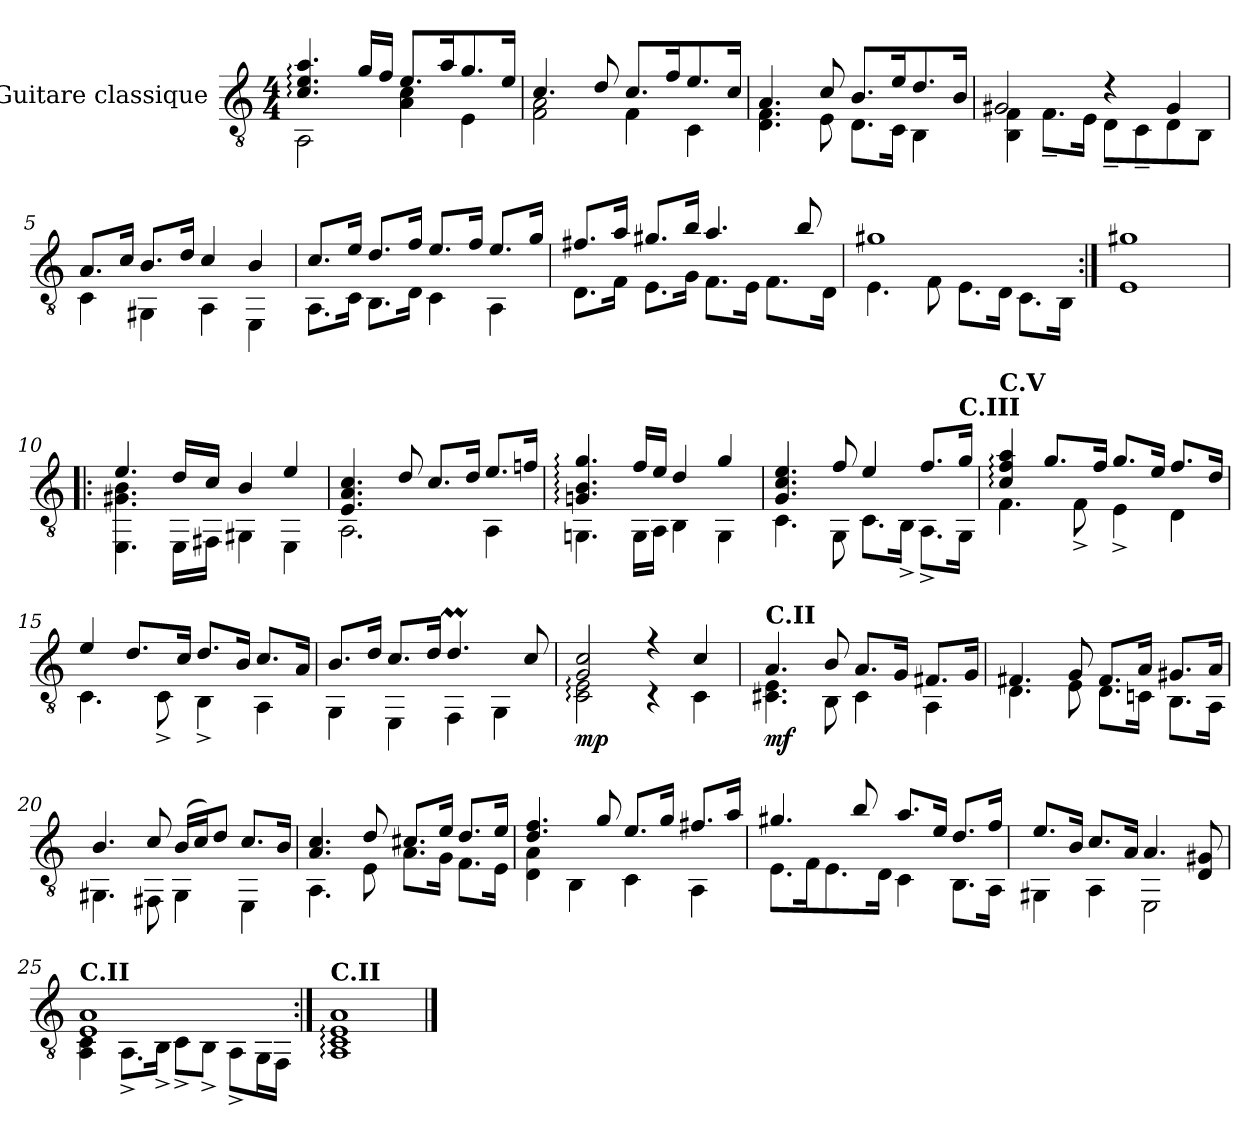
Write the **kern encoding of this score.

**kern	**dynam
*part1	*part1
*staff1	*staff1
*I"Guitare classique	*
*I'Guit.	*
*clefGv2	*
*k[]	*
*M4/4	*
*MM70	*
=1	=1
*^	*
4.c/: 4.e/: 4.a/:	2AA\	.
16g/LL	.	.
16f/JJ	.	.
8.e/L	4A\ 4c\	.
16a/K	.	.
8.g/	4E\	.
16e/Jk	.	.
=2	=2	=2
4.c/	2F\ 2A\	.
8d/	.	.
8.c/L	4F\	.
16f/K	.	.
8.e/	4C\	.
16c/Jk	.	.
=3	=3	=3
4.A/	4.D\ 4.F\	.
8c/	8E\	.
8.B/L	8.D\L	.
16e/K	16C\Jk	.
8.d/	4BB\	.
16B/Jk	.	.
=4	=4	=4
2G#X/	4BB\ 4F\	.
.	8.F~\L	.
.	16E\Jk	.
4r	8D~\L	.
.	8C~\	.
4G#/	8D\	.
.	8BB\J	.
!!LO:LB:g=z	!!
=5	=5	=5
8.A/L	4C\	.
16c/Jk	.	.
8.B/L	4GG#X\	.
16d/Jk	.	.
4c/	4AA\	.
4B/	4EE\	.
=6	=6	=6
8.c/L	8.AA\L	.
16e/Jk	16C\Jk	.
8.d/L	8.BB\L	.
16f/Jk	16D\Jk	.
8.e/L	4C\	.
16f/Jk	.	.
8.e/L	4AA\	.
16g/Jk	.	.
=7	=7	=7
8.f#X/L	8.D\L	.
16a/Jk	16F\Jk	.
8.g#X/L	8.E\L	.
16b/Jk	16G\Jk	.
4.a/	8.F\L	.
.	16E\Jk	.
.	8.F\L	.
8b/	.	.
.	16D\Jk	.
=8	=8	=8
1g#X	4.E\	.
.	8F\	.
.	8.E\L	.
.	16D\Jk	.
.	8.C\L	.
.	16BB\Jk	.
!!LO:LB:g=z	!!
=9:|!	=9:|!	=9:|!
1g#X	1E	.
=10!|:	=10!|:	=10!|:
4.e/	4.EE\ 4.G#X\ 4.B\	.
16d/LL	16EE\LL	.
16c/JJ	16FF#X\JJ	.
4B/	4GG#X\	.
4e/	4EE\	.
=11	=11	=11
4.E/ 4.A/ 4.c/	2.AA\	.
8d/	.	.
8.c/L	.	.
16d/Jk	.	.
8.e/L	4AA\	.
16fn/Jk	.	.
=12	=12	=12
4.Gn/: 4.B/: 4.g/:	4.GGn\	.
16f/LL	16GG\LL	.
16e/JJ	16AA\JJ	.
4d/	4BB\	.
4g/	4GG\	.
!!LO:LB:g=z	!!
=13	=13	=13
4.G/ 4.c/ 4.e/	4.C\	.
8f/	8GG\	.
4e/	8.C\L	.
.	16BB^\Jk	.
8.f/L	8.AA^\L	.
!LO:TX:a:B:t=C.III	!	!
16g/Jk	16GG\Jk	.
=14	=14	=14
!LO:TX:a:B:t=C.V	!	!
4c/: 4f/: 4a/:	4.F\	.
8.g/L	.	.
.	8F^\	.
16f/Jk	.	.
8.g/L	4E^\	.
16e/Jk	.	.
8.f/L	4D\	.
16d/Jk	.	.
=15	=15	=15
4e/	4.C\	.
8.d/L	.	.
.	8C^\	.
16c/Jk	.	.
8.d/L	4BB^\	.
16B/Jk	.	.
8.c/L	4AA\	.
16A/Jk	.	.
=16	=16	=16
8.B/L	4GG\	.
16d/Jk	.	.
8.c/L	4EE\	.
16d/Jk	.	.
4.dM/	4FF\	.
.	4GG\	.
8c/	.	.
!!LO:LB:g=z	!!
=17	=17	=17
!	!	!LO:DY:b
2G/ 2c/	2C\: 2E\:	mp
4r	4r	.
4c/	4C\	.
=18	=18	=18
!LO:TX:a:B:t=C.II	!	!
!	!	!LO:DY:b
4.A/	4.C#X\ 4.E\	mf
8B/	8BB\	.
8.A/L	4C#\	.
16G/Jk	.	.
8.F#X/L	4AA\	.
16G/Jk	.	.
=19	=19	=19
4.F#X/	4.D\	.
8G/	8E\	.
8.F#/L	8.D\L	.
16A/Jk	16Cn\Jk	.
8.G#X/L	8.BB\L	.
16A/Jk	16AA\Jk	.
!!LO:LB:g=z	!!
=20	=20	=20
4.B/	4.GG#X\	.
8c/	8FF#X\	.
(<16B/LL	4GG#\	.
16c/J)	.	.
8d/J	.	.
8.c/L	4EE\	.
16B/Jk	.	.
=21	=21	=21
4.A/ 4.c/	4.AA\	.
8d/	8E\	.
8.c#X/L	8.A\L	.
16e/Jk	16G\Jk	.
8.d/L	8.F\L	.
16e/Jk	16E\Jk	.
=22	=22	=22
4.d/ 4.f/	4D\ 4A\	.
.	4BB\	.
8g/	.	.
8.e/L	4C\	.
16g/Jk	.	.
8.f#X/L	4AA\	.
16a/Jk	.	.
!!LO:LB:g=z	!!
=23	=23	=23
4.g#X/	8.E\L	.
.	16F\K	.
.	8.E\	.
8b/	.	.
.	16D\Jk	.
8.a/L	4C\	.
16e/Jk	.	.
8.d/L	8.BB\L	.
16f/Jk	16AA\Jk	.
=24	=24	=24
8.e/L	4GG#X\	.
16B/Jk	.	.
8.c/L	4AA\	.
16A/Jk	.	.
4.A/	2EE\	.
8D/ 8G#X/	.	.
=25	=25	=25
!LO:TX:a:B:t=C.II	!	!
1E 1A	4AA\ 4C\	.
.	8.AA^\L	.
.	16BB^\Jk	.
.	8C^\L	.
.	8BB^\J	.
.	8AA^\L	.
.	16GG\L	.
.	16FF\JJ	.
=26:|!	=26:|!	=26:|!
!LO:TX:a:B:t=C.II	!	!
1A	1AA: 1C: 1E:	.
*v	*v	*
==	==
*-	*-
